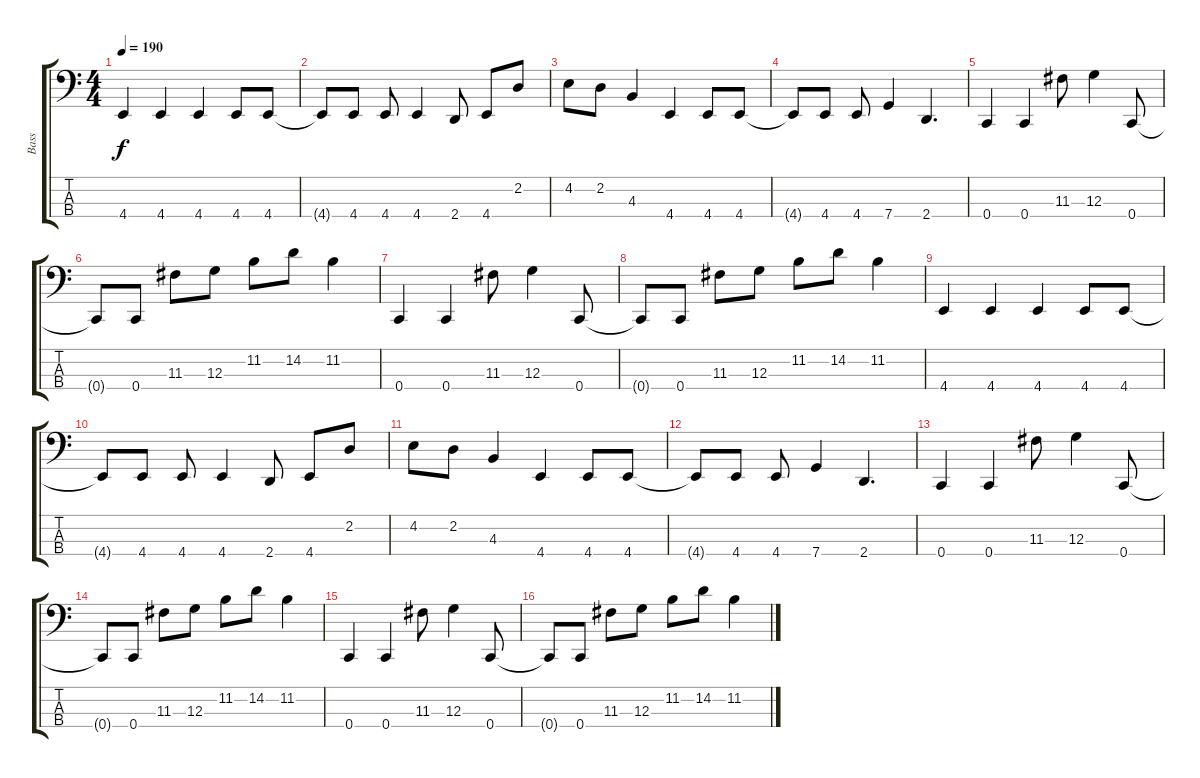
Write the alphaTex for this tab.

\track ("Bass" "Bass") {instrument electricbassfinger}
\staff {score tabs}
\tuning (F2 C2 G1 C1) {hide}
\ts (4 4)
\tempo 190
\clef f4
\ks c
4.4.4{dy f} 4.4.4 4.4.4 4.4.8 4.4.8 |
4.4{t}.8 4.4.8 4.4.8 4.4.4 2.4.8 4.4.8 2.2.8 |
4.2.8 2.2.8 4.3.4 4.4.4 4.4.8 4.4.8 |
4.4{t}.8 4.4.8 4.4.8 7.4.4 2.4.4{d} |
0.4.4 0.4.4 11.3.8 12.3.4 0.4.8 |
0.4{t}.8 0.4.8 11.3.8 12.3.8 11.2.8 14.2.8 11.2.4 |
0.4.4 0.4.4 11.3.8 12.3.4 0.4.8 |
0.4{t}.8 0.4.8 11.3.8 12.3.8 11.2.8 14.2.8 11.2.4 |
4.4.4 4.4.4 4.4.4 4.4.8 4.4.8 |
4.4{t}.8 4.4.8 4.4.8 4.4.4 2.4.8 4.4.8 2.2.8 |
4.2.8 2.2.8 4.3.4 4.4.4 4.4.8 4.4.8 |
4.4{t}.8 4.4.8 4.4.8 7.4.4 2.4.4{d} |
0.4.4 0.4.4 11.3.8 12.3.4 0.4.8 |
0.4{t}.8 0.4.8 11.3.8 12.3.8 11.2.8 14.2.8 11.2.4 |
0.4.4 0.4.4 11.3.8 12.3.4 0.4.8 |
0.4{t}.8 0.4.8 11.3.8 12.3.8 11.2.8 14.2.8 11.2.4
